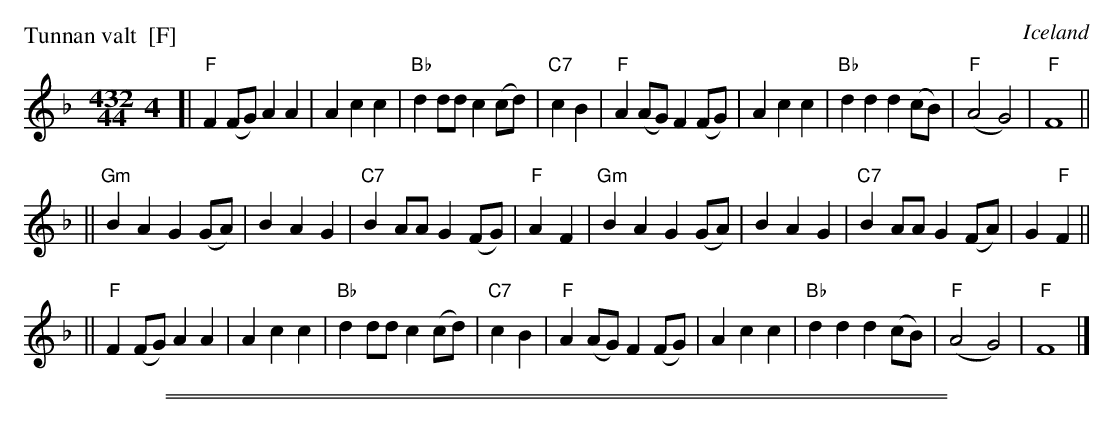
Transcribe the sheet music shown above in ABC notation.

X:1
P: Tunnan valt  [F]
O: Iceland
M: 432/444
L: 1/8
K: F
[| "F"F2 (FG) A2  A2  | A2 c2 c2 | "Bb"d2 dd c2 (cd) | "C7"c2   B2  \
|  "F"A2 (AG) F2 (FG) | A2 c2 c2 | "Bb"d2 d2 d2 (cB) | "F"(A4   G4) | "F"F8 ||
||"Gm"B2  A2  G2 (GA) | B2 A2 G2 | "C7"B2 AA G2 (FG) | "F"A2    F2  \
| "Gm"B2  A2  G2 (GA) | B2 A2 G2 | "C7"B2 AA G2 (FA) |    G2 "F"F2 ||
|| "F"F2 (FG) A2  A2  | A2 c2 c2 | "Bb"d2 dd c2 (cd) | "C7"c2   B2  \
|  "F"A2 (AG) F2 (FG) | A2 c2 c2 | "Bb"d2 d2 d2 (cB) | "F"(A4   G4) | "F"F8 |]
